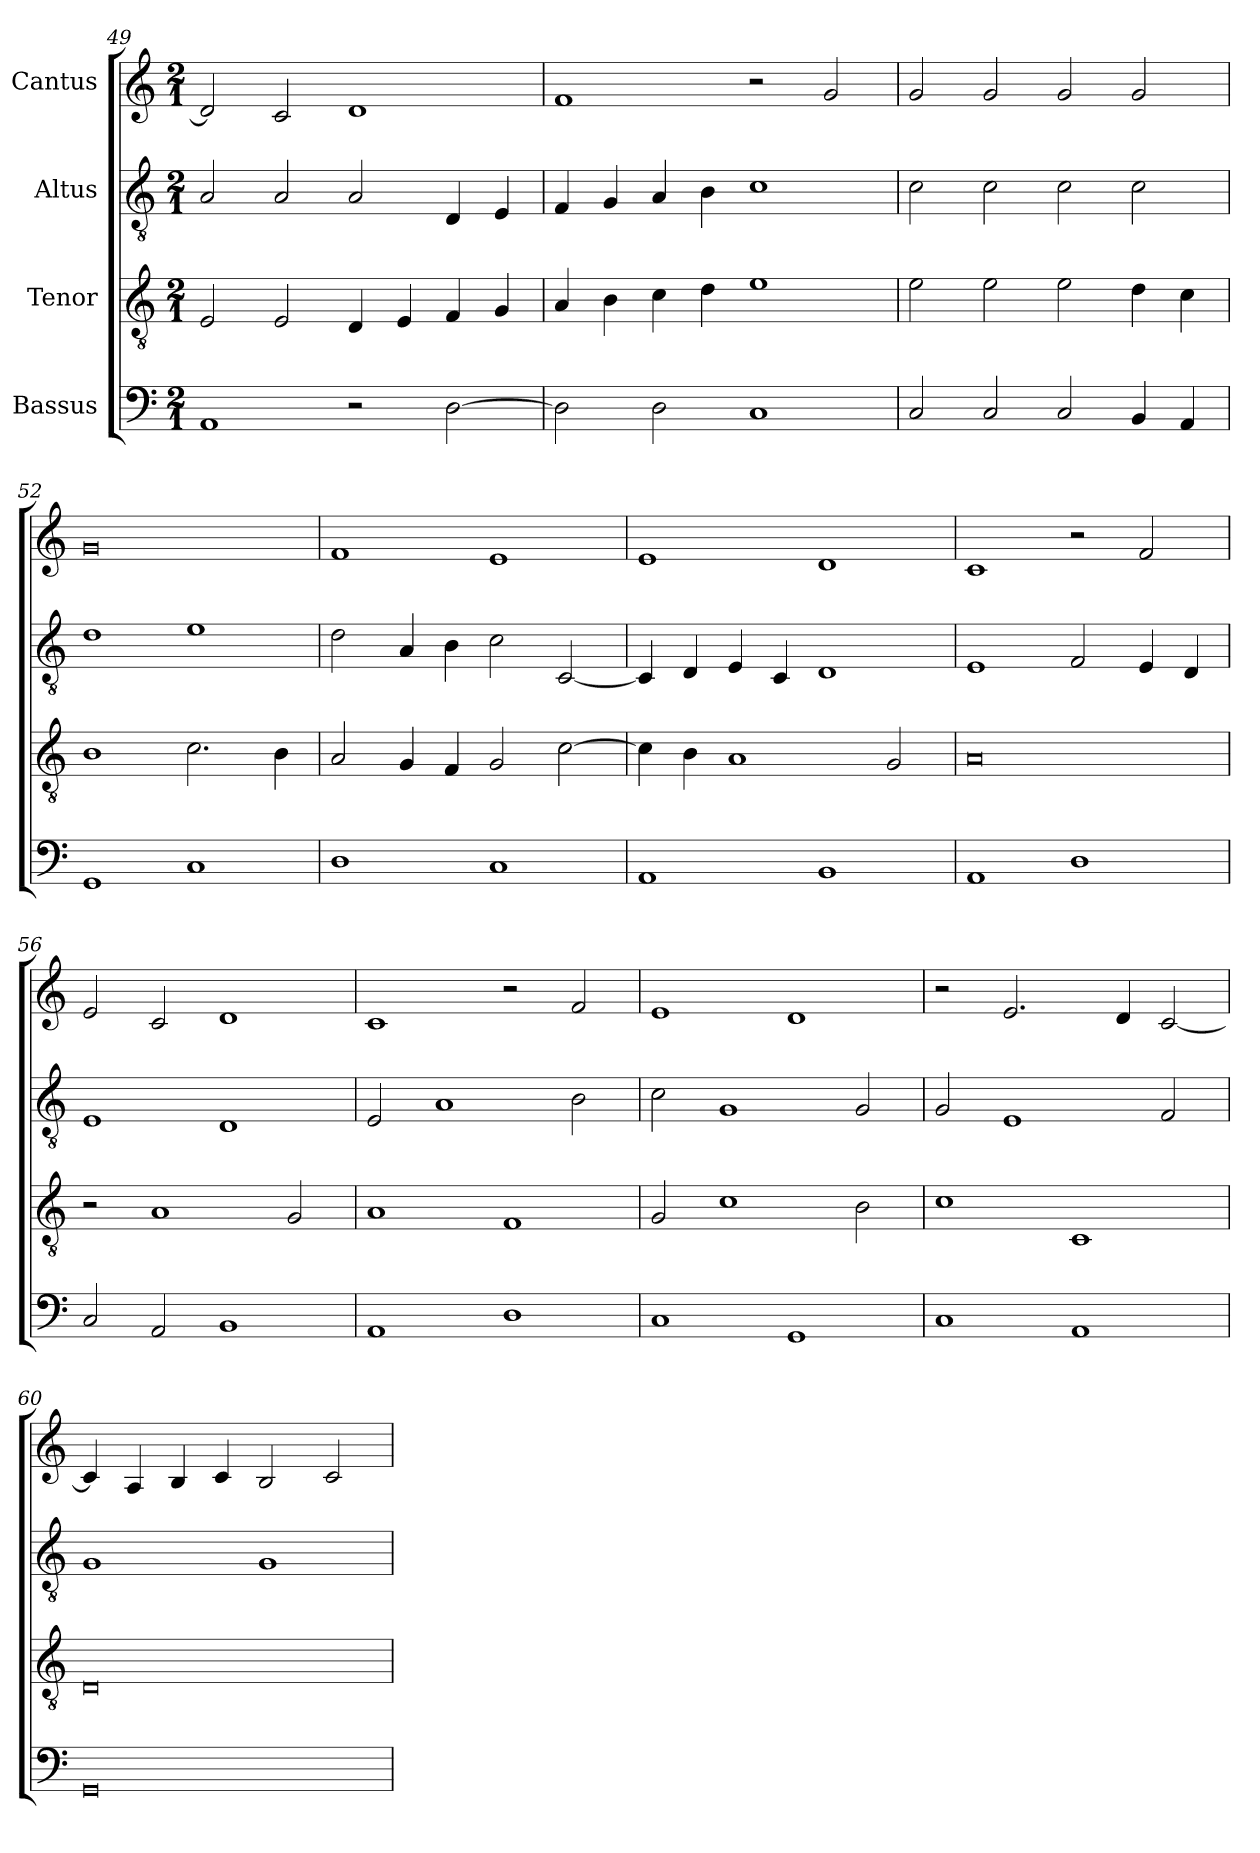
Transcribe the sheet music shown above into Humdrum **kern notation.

**kern	**kern	**kern	**kern
*part4	*part3	*part2	*part1
*staff4	*staff3	*staff2	*staff1
*I"Bassus	*I"Tenor	*I"Altus	*I"Cantus
*clefF4	*clefGv2	*clefGv2	*clefG2
*	*ITrd7c12	*ITrd7c12	*
*k[]	*k[]	*k[]	*k[]
*C:	*C:	*C:	*C:
*M2/1	*M2/1	*M2/1	*M2/1
=49	=49	=49	=49
1AAi	2EEi/	2AAi/	2di/]
.	2EEi/	2AAi/	2ci/
2r	4DDi/	2AAi/	1di
.	4EEi/	.	.
[>2Di\	4FFi/	4DDi/	.
.	4GGi/	4EEi/	.
=50	=50	=50	=50
2Di\]	4AAi/	4FFi/	1fi
.	4BBi\	4GGi/	.
2Di\	4Ci\	4AAi/	.
.	4Di\	4BBi\	.
1Ci	1Ei	1Ci	2r
.	.	.	2gi/
!!LO:LB:g=z
=51	=51	=51	=51
2Ci/	2Ei\	2Ci\	2gi/
2Ci/	2Ei\	2Ci\	2gi/
2Ci/	2Ei\	2Ci\	2gi/
4BBi/	4Di\	2Ci\	2gi/
4AAi/	4Ci\	.	.
=52	=52	=52	=52
1GGi	1BBi	1Di	0gi
1Ci	2.Ci\	1Ei	.
.	4BBi\	.	.
=53	=53	=53	=53
1Di	2AAi/	2Di\	1fi
.	4GGi/	4AAi/	.
.	4FFi/	4BBi\	.
1Ci	2GGi/	2Ci\	1ei
.	[>2Ci\	[<2CCi/	.
=54	=54	=54	=54
1AAi	4Ci\]	4CCi/]	1ei
.	4BBi\	4DDi/	.
.	1AAi	4EEi/	.
.	.	4CCi/	.
1BBi	.	1DDi	1di
.	2GGi/	.	.
=55	=55	=55	=55
1AAi	0AAi	1EEi	1ci
1Di	.	2FFi/	2r
.	.	4EEi/	2fi/
.	.	4DDi/	.
=56	=56	=56	=56
2Ci/	2r	1EEi	2ei/
2AAi/	1AAi	.	2ci/
1BBi	.	1DDi	1di
.	2GGi/	.	.
!!LO:PB:g=z
=57	=57	=57	=57
1AAi	1AAi	2EEi/	1ci
.	.	1AAi	.
1Di	1FFi	.	2r
.	.	2BBi\	2fi/
=58	=58	=58	=58
1Ci	2GGi/	2Ci\	1ei
.	1Ci	1GGi	.
1GGi	.	.	1di
.	2BBi\	2GGi/	.
=59	=59	=59	=59
1Ci	1Ci	2GGi/	2r
.	.	1EEi	2.ei/
1AAi	1CCi	.	.
.	.	.	4di/
.	.	2FFi/	[<2ci/
=60	=60	=60	=60
0GGi	0DDi	1GGi	4ci/]
.	.	.	4Ai/
.	.	.	4Bi/
.	.	.	4ci/
.	.	1GGi	2Bi/
.	.	.	2ci/
=	=	=	=
*-	*-	*-	*-
